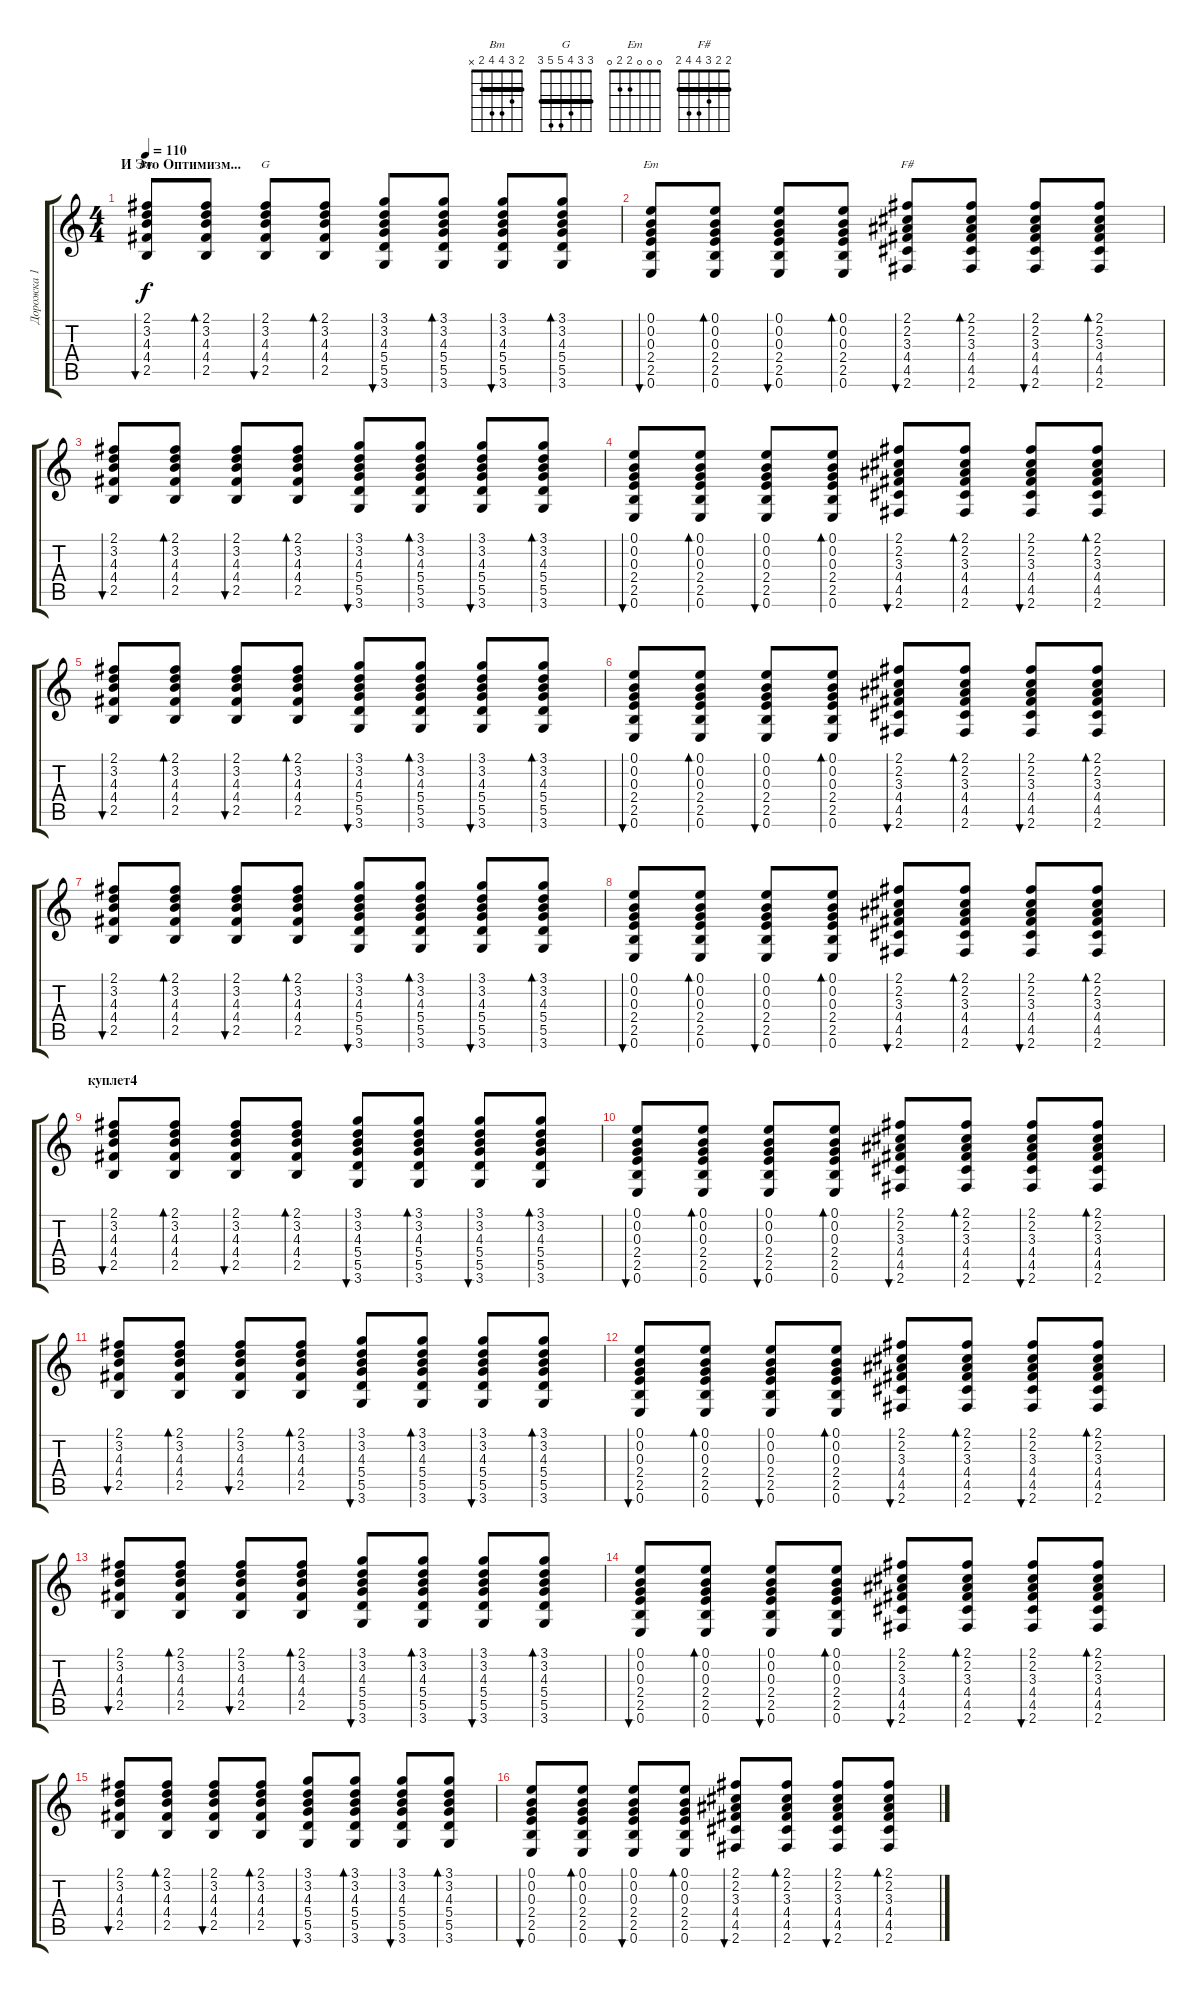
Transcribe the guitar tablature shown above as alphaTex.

\track ("Дорожка 1" "Дорожка 1") {instrument distortionguitar}
\staff {score tabs}
\tuning (E4 B3 G3 D3 A2 E2) {hide}
\chord ("Bm" 2 3 4 4 2 x) {barre 2}
\chord ("G" 3 3 4 5 5 3) {barre 3}
\chord ("Em" 0 0 0 2 2 0)
\chord ("F#" 2 2 3 4 4 2) {barre 2}
\ts (4 4)
\section ("" "И Это Оптимизм...")
\tempo 110
\clef g2
\ks c
(2.1 3.2 4.3 4.4 2.5).8{bu 30 ch "Bm" dy f} (2.1 3.2 4.3 4.4 2.5).8{bd 30} (2.1 3.2 4.3 4.4 2.5).8{bu 30 ch "G"} (2.1 3.2 4.3 4.4 2.5).8{bd 30} (3.1 3.2 4.3 5.4 5.5 3.6).8{bu 30} (3.1 3.2 4.3 5.4 5.5 3.6).8{bd 30} (3.1 3.2 4.3 5.4 5.5 3.6).8{bu 30} (3.1 3.2 4.3 5.4 5.5 3.6).8{bd 30} |
(0.1 0.2 0.3 2.4 2.5 0.6).8{bu 30 ch "Em"} (0.1 0.2 0.3 2.4 2.5 0.6).8{bd 30} (0.1 0.2 0.3 2.4 2.5 0.6).8{bu 30} (0.1 0.2 0.3 2.4 2.5 0.6).8{bd 30} (2.1 2.2 3.3 4.4 4.5 2.6).8{bu 30 ch "F#"} (2.1 2.2 3.3 4.4 4.5 2.6).8{bd 30} (2.1 2.2 3.3 4.4 4.5 2.6).8{bu 30} (2.1 2.2 3.3 4.4 4.5 2.6).8{bd 30} |
(2.1 3.2 4.3 4.4 2.5).8{bu 30} (2.1 3.2 4.3 4.4 2.5).8{bd 30} (2.1 3.2 4.3 4.4 2.5).8{bu 30} (2.1 3.2 4.3 4.4 2.5).8{bd 30} (3.1 3.2 4.3 5.4 5.5 3.6).8{bu 30} (3.1 3.2 4.3 5.4 5.5 3.6).8{bd 30} (3.1 3.2 4.3 5.4 5.5 3.6).8{bu 30} (3.1 3.2 4.3 5.4 5.5 3.6).8{bd 30} |
(0.1 0.2 0.3 2.4 2.5 0.6).8{bu 30} (0.1 0.2 0.3 2.4 2.5 0.6).8{bd 30} (0.1 0.2 0.3 2.4 2.5 0.6).8{bu 30} (0.1 0.2 0.3 2.4 2.5 0.6).8{bd 30} (2.1 2.2 3.3 4.4 4.5 2.6).8{bu 30} (2.1 2.2 3.3 4.4 4.5 2.6).8{bd 30} (2.1 2.2 3.3 4.4 4.5 2.6).8{bu 30} (2.1 2.2 3.3 4.4 4.5 2.6).8{bd 30} |
(2.1 3.2 4.3 4.4 2.5).8{bu 30} (2.1 3.2 4.3 4.4 2.5).8{bd 30} (2.1 3.2 4.3 4.4 2.5).8{bu 30} (2.1 3.2 4.3 4.4 2.5).8{bd 30} (3.1 3.2 4.3 5.4 5.5 3.6).8{bu 30} (3.1 3.2 4.3 5.4 5.5 3.6).8{bd 30} (3.1 3.2 4.3 5.4 5.5 3.6).8{bu 30} (3.1 3.2 4.3 5.4 5.5 3.6).8{bd 30} |
(0.1 0.2 0.3 2.4 2.5 0.6).8{bu 30} (0.1 0.2 0.3 2.4 2.5 0.6).8{bd 30} (0.1 0.2 0.3 2.4 2.5 0.6).8{bu 30} (0.1 0.2 0.3 2.4 2.5 0.6).8{bd 30} (2.1 2.2 3.3 4.4 4.5 2.6).8{bu 30} (2.1 2.2 3.3 4.4 4.5 2.6).8{bd 30} (2.1 2.2 3.3 4.4 4.5 2.6).8{bu 30} (2.1 2.2 3.3 4.4 4.5 2.6).8{bd 30} |
(2.1 3.2 4.3 4.4 2.5).8{bu 30} (2.1 3.2 4.3 4.4 2.5).8{bd 30} (2.1 3.2 4.3 4.4 2.5).8{bu 30} (2.1 3.2 4.3 4.4 2.5).8{bd 30} (3.1 3.2 4.3 5.4 5.5 3.6).8{bu 30} (3.1 3.2 4.3 5.4 5.5 3.6).8{bd 30} (3.1 3.2 4.3 5.4 5.5 3.6).8{bu 30} (3.1 3.2 4.3 5.4 5.5 3.6).8{bd 30} |
(0.1 0.2 0.3 2.4 2.5 0.6).8{bu 30} (0.1 0.2 0.3 2.4 2.5 0.6).8{bd 30} (0.1 0.2 0.3 2.4 2.5 0.6).8{bu 30} (0.1 0.2 0.3 2.4 2.5 0.6).8{bd 30} (2.1 2.2 3.3 4.4 4.5 2.6).8{bu 30} (2.1 2.2 3.3 4.4 4.5 2.6).8{bd 30} (2.1 2.2 3.3 4.4 4.5 2.6).8{bu 30} (2.1 2.2 3.3 4.4 4.5 2.6).8{bd 30} |
\section ("" "куплет4")
(2.1 3.2 4.3 4.4 2.5).8{bu 30} (2.1 3.2 4.3 4.4 2.5).8{bd 30} (2.1 3.2 4.3 4.4 2.5).8{bu 30} (2.1 3.2 4.3 4.4 2.5).8{bd 30} (3.1 3.2 4.3 5.4 5.5 3.6).8{bu 30} (3.1 3.2 4.3 5.4 5.5 3.6).8{bd 30} (3.1 3.2 4.3 5.4 5.5 3.6).8{bu 30} (3.1 3.2 4.3 5.4 5.5 3.6).8{bd 30} |
(0.1 0.2 0.3 2.4 2.5 0.6).8{bu 30} (0.1 0.2 0.3 2.4 2.5 0.6).8{bd 30} (0.1 0.2 0.3 2.4 2.5 0.6).8{bu 30} (0.1 0.2 0.3 2.4 2.5 0.6).8{bd 30} (2.1 2.2 3.3 4.4 4.5 2.6).8{bu 30} (2.1 2.2 3.3 4.4 4.5 2.6).8{bd 30} (2.1 2.2 3.3 4.4 4.5 2.6).8{bu 30} (2.1 2.2 3.3 4.4 4.5 2.6).8{bd 30} |
(2.1 3.2 4.3 4.4 2.5).8{bu 30} (2.1 3.2 4.3 4.4 2.5).8{bd 30} (2.1 3.2 4.3 4.4 2.5).8{bu 30} (2.1 3.2 4.3 4.4 2.5).8{bd 30} (3.1 3.2 4.3 5.4 5.5 3.6).8{bu 30} (3.1 3.2 4.3 5.4 5.5 3.6).8{bd 30} (3.1 3.2 4.3 5.4 5.5 3.6).8{bu 30} (3.1 3.2 4.3 5.4 5.5 3.6).8{bd 30} |
(0.1 0.2 0.3 2.4 2.5 0.6).8{bu 30} (0.1 0.2 0.3 2.4 2.5 0.6).8{bd 30} (0.1 0.2 0.3 2.4 2.5 0.6).8{bu 30} (0.1 0.2 0.3 2.4 2.5 0.6).8{bd 30} (2.1 2.2 3.3 4.4 4.5 2.6).8{bu 30} (2.1 2.2 3.3 4.4 4.5 2.6).8{bd 30} (2.1 2.2 3.3 4.4 4.5 2.6).8{bu 30} (2.1 2.2 3.3 4.4 4.5 2.6).8{bd 30} |
(2.1 3.2 4.3 4.4 2.5).8{bu 30} (2.1 3.2 4.3 4.4 2.5).8{bd 30} (2.1 3.2 4.3 4.4 2.5).8{bu 30} (2.1 3.2 4.3 4.4 2.5).8{bd 30} (3.1 3.2 4.3 5.4 5.5 3.6).8{bu 30} (3.1 3.2 4.3 5.4 5.5 3.6).8{bd 30} (3.1 3.2 4.3 5.4 5.5 3.6).8{bu 30} (3.1 3.2 4.3 5.4 5.5 3.6).8{bd 30} |
(0.1 0.2 0.3 2.4 2.5 0.6).8{bu 30} (0.1 0.2 0.3 2.4 2.5 0.6).8{bd 30} (0.1 0.2 0.3 2.4 2.5 0.6).8{bu 30} (0.1 0.2 0.3 2.4 2.5 0.6).8{bd 30} (2.1 2.2 3.3 4.4 4.5 2.6).8{bu 30} (2.1 2.2 3.3 4.4 4.5 2.6).8{bd 30} (2.1 2.2 3.3 4.4 4.5 2.6).8{bu 30} (2.1 2.2 3.3 4.4 4.5 2.6).8{bd 30} |
(2.1 3.2 4.3 4.4 2.5).8{bu 30} (2.1 3.2 4.3 4.4 2.5).8{bd 30} (2.1 3.2 4.3 4.4 2.5).8{bu 30} (2.1 3.2 4.3 4.4 2.5).8{bd 30} (3.1 3.2 4.3 5.4 5.5 3.6).8{bu 30} (3.1 3.2 4.3 5.4 5.5 3.6).8{bd 30} (3.1 3.2 4.3 5.4 5.5 3.6).8{bu 30} (3.1 3.2 4.3 5.4 5.5 3.6).8{bd 30} |
(0.1 0.2 0.3 2.4 2.5 0.6).8{bu 30} (0.1 0.2 0.3 2.4 2.5 0.6).8{bd 30} (0.1 0.2 0.3 2.4 2.5 0.6).8{bu 30} (0.1 0.2 0.3 2.4 2.5 0.6).8{bd 30} (2.1 2.2 3.3 4.4 4.5 2.6).8{bu 30} (2.1 2.2 3.3 4.4 4.5 2.6).8{bd 30} (2.1 2.2 3.3 4.4 4.5 2.6).8{bu 30} (2.1 2.2 3.3 4.4 4.5 2.6).8{bd 30}
